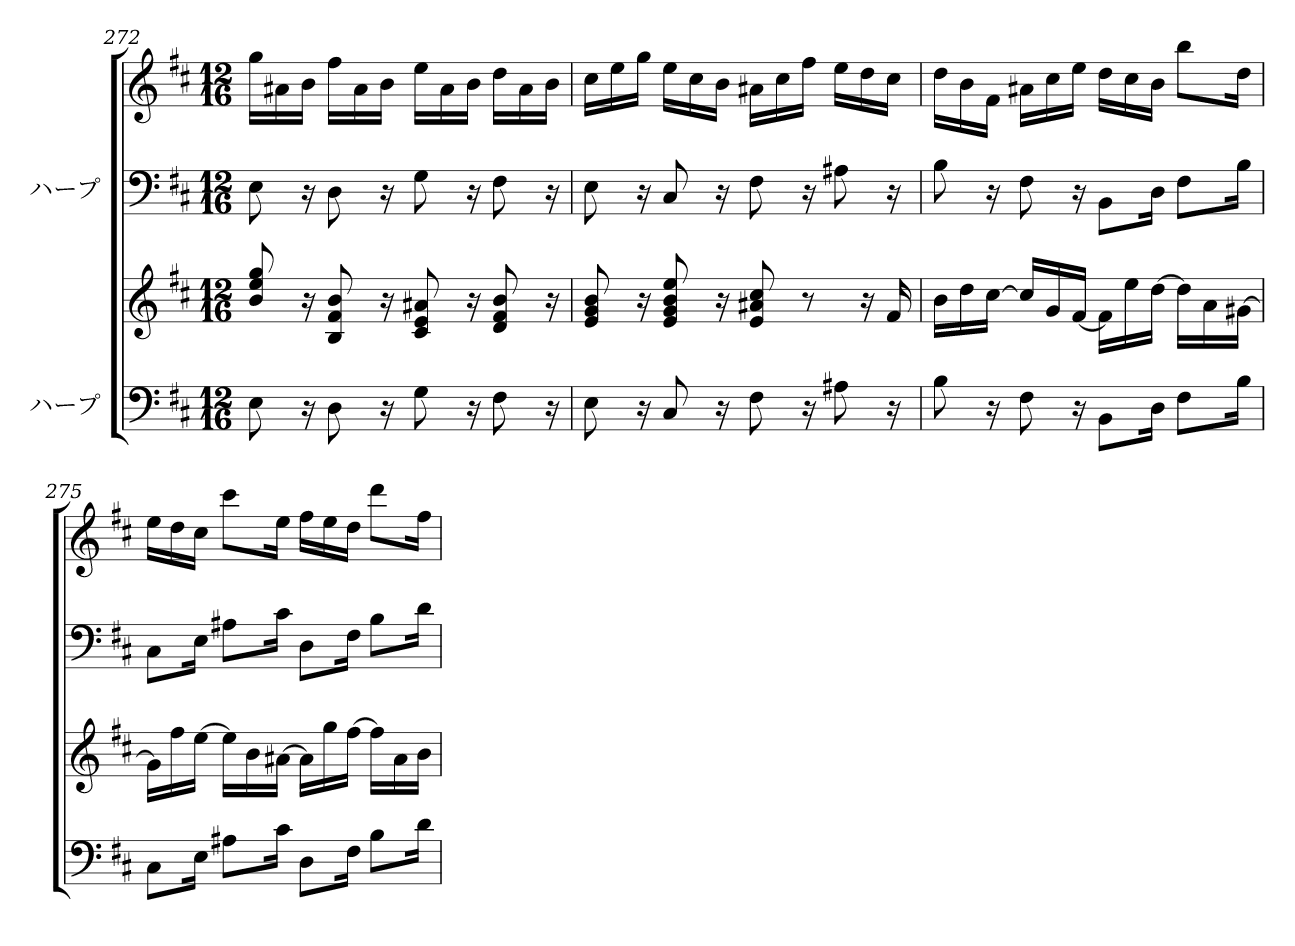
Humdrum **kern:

**kern	**kern	**kern	**kern
*part2	*part2	*part1	*part1
*staff4	*staff3	*staff2	*staff1
*I"ハープ	*	*I"ハープ	*
*clefF4	*clefG2	*clefF4	*clefG2
*k[f#c#]	*k[f#c#]	*k[f#c#]	*k[f#c#]
*M12/16	*M12/16	*M12/16	*M12/16
=272	=272	=272	=272
8E\	8b/ 8ee/ 8gg/	8E\	16gg\LL
.	.	.	16a#X\
16r	16r	16r	16b\JJ
8D\	8B/ 8f#/ 8b/	8D\	16ff#\LL
.	.	.	16a#\
16r	16r	16r	16b\JJ
8G\	8c#/ 8e/ 8a#X/	8G\	16ee\LL
.	.	.	16a#\
16r	16r	16r	16b\JJ
8F#\	8d/ 8f#/ 8b/	8F#\	16dd\LL
.	.	.	16a#\
16r	16r	16r	16b\JJ
!!LO:PB:g=z
=273	=273	=273	=273
8E\	8e/ 8g/ 8b/	8E\	16cc#\LL
.	.	.	16ee\
16r	16r	16r	16gg\JJ
8C#/	8e/ 8g/ 8b/ 8ee/	8C#/	16ee\LL
.	.	.	16cc#\
16r	16r	16r	16b\JJ
8F#\	8e/ 8a#X/ 8cc#/	8F#\	16a#X\LL
.	.	.	16cc#\
16r	8r	16r	16ff#\JJ
8A#X\	.	8A#X\	16ee\LL
.	16r	.	16dd\
16r	16f#/	16r	16cc#\JJ
=274	=274	=274	=274
8B\	16b\LL	8B\	16dd\LL
.	16dd\	.	16b\
16r	[16cc#\JJ	16r	16f#\JJ
8F#\	16cc#/LL]	8F#\	16a#X\LL
.	16g/	.	16cc#\
16r	[16f#/JJ	16r	16ee\JJ
8BB\L	16f#\LL]	8BB\L	16dd\LL
.	16ee\	.	16cc#\
16D\Jk	[16dd\JJ	16D\Jk	16b\JJ
8F#\L	16dd\LL]	8F#\L	8bb\L
.	16a\	.	.
16B\Jk	[16g#X\JJ	16B\Jk	16dd\Jk
=275	=275	=275	=275
8C#\L	16g#\LL]	8C#\L	16ee\LL
.	16ff#\	.	16dd\
16E\Jk	[16ee\JJ	16E\Jk	16cc#\JJ
8A#X\L	16ee\LL]	8A#X\L	8ccc#\L
.	16b\	.	.
16c#\Jk	[16a#X\JJ	16c#\Jk	16ee\Jk
8D\L	16a#\LL]	8D\L	16ff#\LL
.	16gg\	.	16ee\
16F#\Jk	[16ff#\JJ	16F#\Jk	16dd\JJ
8B\L	16ff#\LL]	8B\L	8ddd\L
.	16a#\	.	.
16d\Jk	16b\JJ	16d\Jk	16ff#\Jk
=	=	=	=
*-	*-	*-	*-
